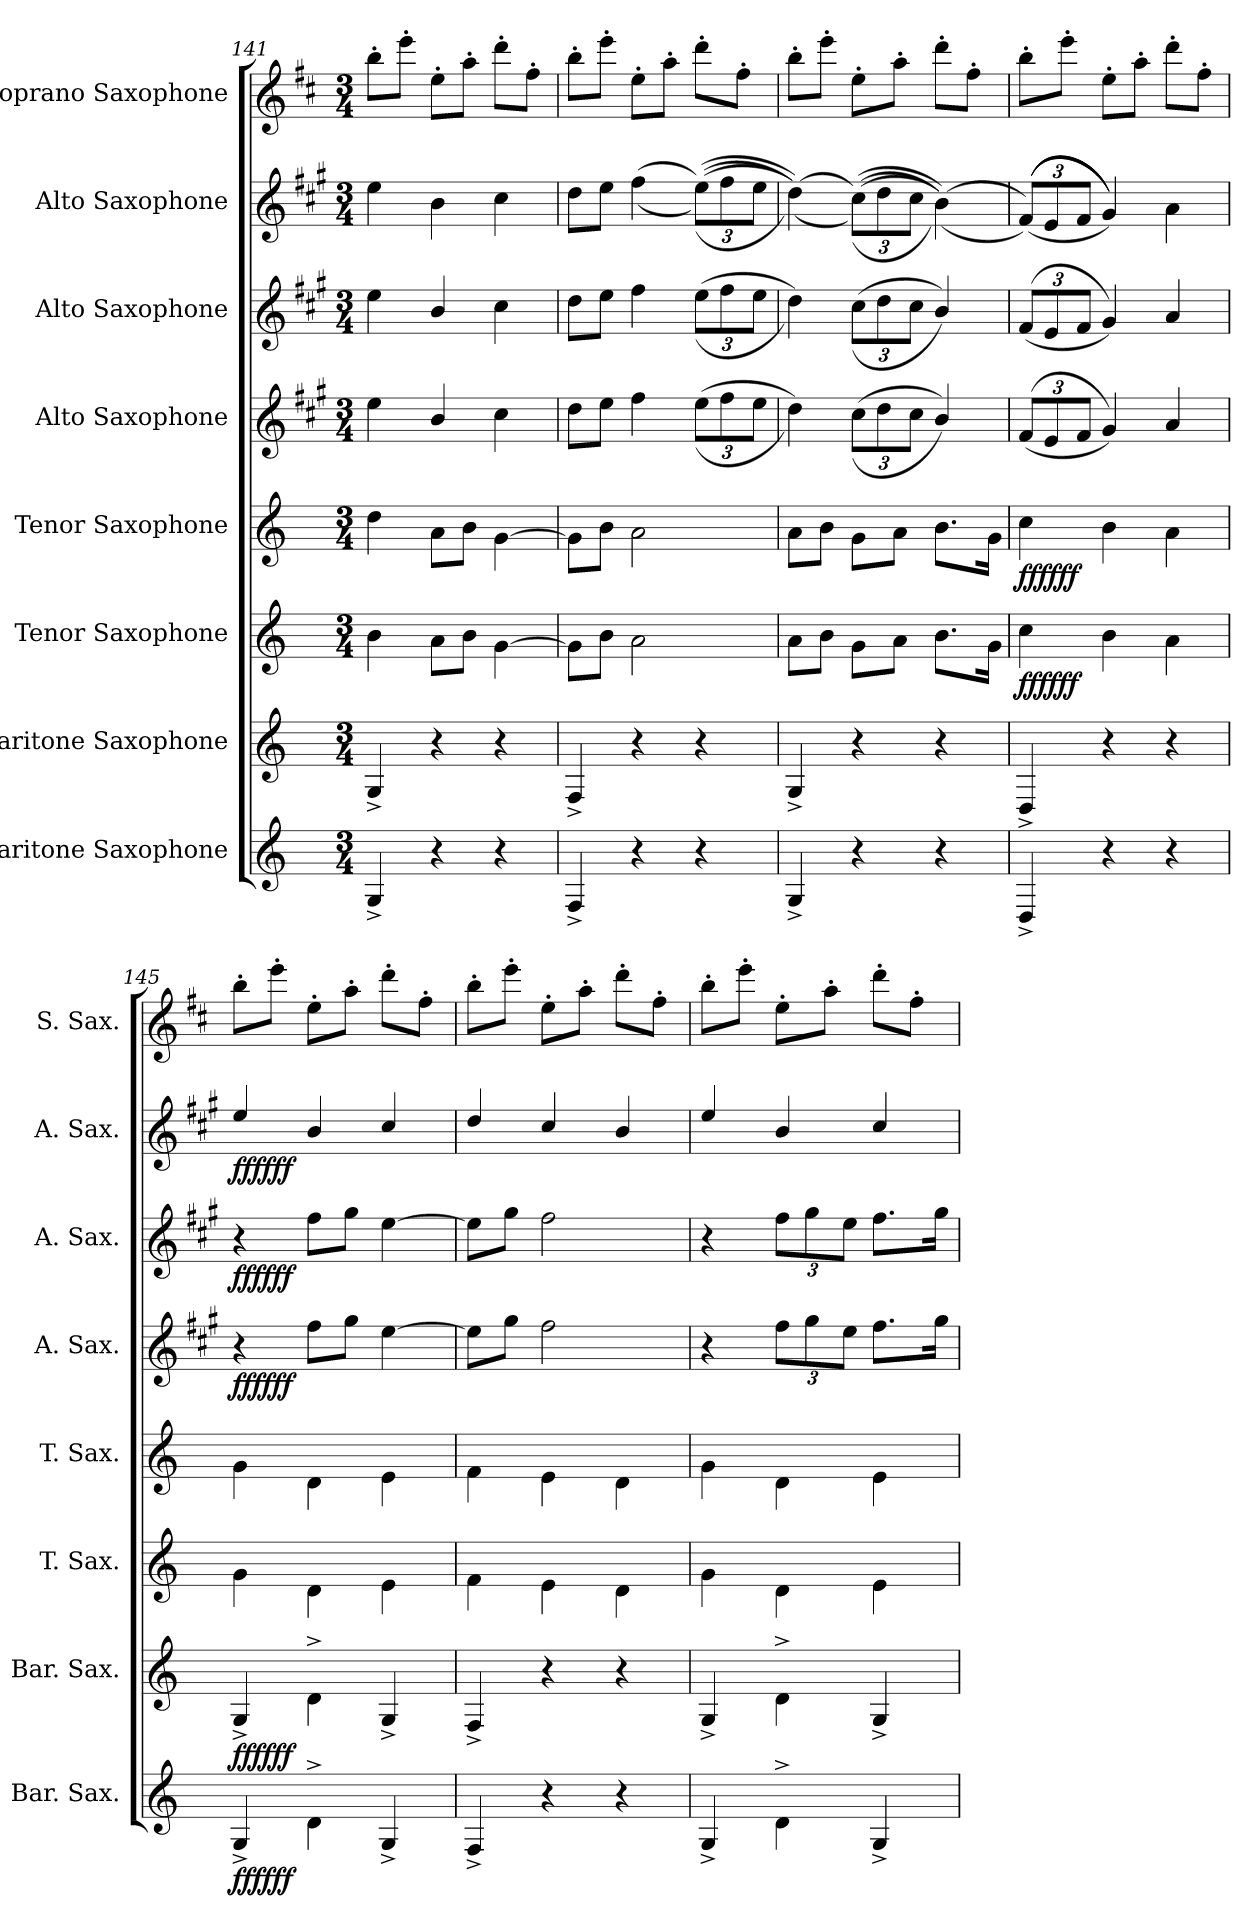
**kern	**dynam	**kern	**dynam	**kern	**dynam	**kern	**dynam	**kern	**dynam	**kern	**dynam	**kern	**dynam	**kern
*part8	*part8	*part7	*part7	*part6	*part6	*part5	*part5	*part4	*part4	*part3	*part3	*part2	*part2	*part1
*staff8	*staff8	*staff7	*staff7	*staff6	*staff6	*staff5	*staff5	*staff4	*staff4	*staff3	*staff3	*staff2	*staff2	*staff1
*I"Baritone Saxophone	*	*I"Baritone Saxophone	*	*I"Tenor Saxophone	*	*I"Tenor Saxophone	*	*I"Alto Saxophone	*	*I"Alto Saxophone	*	*I"Alto Saxophone	*	*I"Soprano Saxophone
*I'Bar. Sax.	*	*I'Bar. Sax.	*	*I'T. Sax.	*	*I'T. Sax.	*	*I'A. Sax.	*	*I'A. Sax.	*	*I'A. Sax.	*	*I'S. Sax.
*clefG2	*	*clefG2	*	*clefG2	*	*clefG2	*	*clefG2	*	*clefG2	*	*clefG2	*	*clefG2
*ITrd12c21	*	*ITrd12c21	*	*ITrd8c14	*	*ITrd8c14	*	*ITrd5c9	*	*ITrd5c9	*	*ITrd5c9	*	*ITrd1c2
*k[]	*	*k[]	*	*k[]	*	*k[]	*	*k[]	*	*k[]	*	*k[]	*	*k[]
*M3/4	*	*M3/4	*	*M3/4	*	*M3/4	*	*M3/4	*	*M3/4	*	*M3/4	*	*M3/4
=141	=141	=141	=141	=141	=141	=141	=141	=141	=141	=141	=141	=141	=141	=141
4GG^/	.	4GG^/	.	4B\	.	4d\	.	4g\	.	4g\	.	4g\	.	8aa'\L
.	.	.	.	.	.	.	.	.	.	.	.	.	.	8ddd'\J
4r	.	4r	.	8A\L	.	8A\L	.	4d/	.	4d/	.	4d\	.	8dd'\L
.	.	.	.	8B\J	.	8B\J	.	.	.	.	.	.	.	8gg'\J
4r	.	4r	.	[4G\	.	[4G\	.	4e\	.	4e\	.	4e\	.	8ccc'\L
.	.	.	.	.	.	.	.	.	.	.	.	.	.	8ee'\J
=142	=142	=142	=142	=142	=142	=142	=142	=142	=142	=142	=142	=142	=142	=142
4FF^/	.	4FF^/	.	8G\L]	.	8G\L]	.	8f\L	.	8f\L	.	8f\L	.	8aa'\L
.	.	.	.	8B\J	.	8B\J	.	8g\J	.	8g\J	.	8g\J	.	8ddd'\J
4r	.	4r	.	2A\	.	2A\	.	4a\	.	4a\	.	(>(>4a\	.	8dd'\L
.	.	.	.	.	.	.	.	.	.	.	.	.	.	8gg'\J
*	*	*	*	*	*	*	*	*Xbrackettup	*	*Xbrackettup	*	*Xbrackettup	*	*
4r	.	4r	.	.	.	.	.	(>(>12g\L	.	(>(>12g\L	.	(>(>(>(>12g\L))	.	8ccc'\L
.	.	.	.	.	.	.	.	12a\	.	12a\	.	12a\	.	.
.	.	.	.	.	.	.	.	.	.	.	.	.	.	8ee'\J
.	.	.	.	.	.	.	.	12g\J	.	12g\J	.	12g\J	.	.
=143	=143	=143	=143	=143	=143	=143	=143	=143	=143	=143	=143	=143	=143	=143
4GG^/	.	4GG^/	.	8A\L	.	8A\L	.	4f\))	.	4f\))	.	(>(>4f\))))	.	8aa'\L
.	.	.	.	8B\J	.	8B\J	.	.	.	.	.	.	.	8ddd'\J
4r	.	4r	.	8G\L	.	8G\L	.	(>(>12e\L	.	(>(>12e\L	.	(>(>(>(>12e\L))	.	8dd'\L
.	.	.	.	.	.	.	.	12f\	.	12f\	.	12f\	.	.
.	.	.	.	8A\J	.	8A\J	.	.	.	.	.	.	.	8gg'\J
.	.	.	.	.	.	.	.	12e\J	.	12e\J	.	12e\J	.	.
4r	.	4r	.	8.B\L	.	8.B\L	.	4d/))	.	4d/))	.	(>(>4d\))))	.	8ccc'\L
.	.	.	.	.	.	.	.	.	.	.	.	.	.	8ee'\J
.	.	.	.	16G\Jk	.	16G\Jk	.	.	.	.	.	.	.	.
!!LO:PB:g=z
=144	=144	=144	=144	=144	=144	=144	=144	=144	=144	=144	=144	=144	=144	=144
!	!	!	!	!	!LO:DY:b	!	!	!	!	!	!	!	!	!
!	!	!	!	!	!LO:DY:n=1:b	!	!LO:DY:b	!	!	!	!	!	!	!
!	!	!	!	!	!	!	!LO:DY:n=1:b	!	!	!	!	!	!	!
4DD^/	.	4DD^/	.	4c\	fff fff	4c\	fff fff	(>(>12A/L	.	(>(>12A/L	.	(>(>(>(>12A/L))	.	8aa'\L
.	.	.	.	.	.	.	.	12G/	.	12G/	.	12G/	.	.
.	.	.	.	.	.	.	.	.	.	.	.	.	.	8ddd'\J
.	.	.	.	.	.	.	.	12A/J	.	12A/J	.	12A/J	.	.
4r	.	4r	.	4B\	.	4B\	.	4B/))	.	4B/))	.	4B/))))	.	8dd'\L
.	.	.	.	.	.	.	.	.	.	.	.	.	.	8gg'\J
4r	.	4r	.	4A\	.	4A\	.	4c/	.	4c/	.	4c\	.	8ccc'\L
.	.	.	.	.	.	.	.	.	.	.	.	.	.	8ee'\J
=145	=145	=145	=145	=145	=145	=145	=145	=145	=145	=145	=145	=145	=145	=145
!	!LO:DY:b	!	!	!	!	!	!	!	!	!	!	!	!	!
!	!LO:DY:n=1:b	!	!LO:DY:b	!	!	!	!	!	!	!	!	!	!	!
!	!	!	!LO:DY:n=1:b	!	!	!	!	!	!LO:DY:b	!	!	!	!	!
!	!	!	!	!	!	!	!	!	!LO:DY:n=1:b	!	!LO:DY:b	!	!	!
!	!	!	!	!	!	!	!	!	!	!	!LO:DY:n=1:b	!	!LO:DY:b	!
!	!	!	!	!	!	!	!	!	!	!	!	!	!LO:DY:n=1:b	!
4GG^/	fff fff	4GG^/	fff fff	4G\	.	4G\	.	4r	fff fff	4r	fff fff	4g/	fff fff	8aa'\L
.	.	.	.	.	.	.	.	.	.	.	.	.	.	8ddd'\J
4D^\	.	4D^\	.	4D\	.	4D\	.	8a\L	.	8a\L	.	4d/	.	8dd'\L
.	.	.	.	.	.	.	.	8b\J	.	8b\J	.	.	.	8gg'\J
4GG^/	.	4GG^/	.	4E\	.	4E\	.	[4g\	.	[4g\	.	4e/	.	8ccc'\L
.	.	.	.	.	.	.	.	.	.	.	.	.	.	8ee'\J
=146	=146	=146	=146	=146	=146	=146	=146	=146	=146	=146	=146	=146	=146	=146
4FF^/	.	4FF^/	.	4F\	.	4F\	.	8g\L]	.	8g\L]	.	4f/	.	8aa'\L
.	.	.	.	.	.	.	.	8b\J	.	8b\J	.	.	.	8ddd'\J
4r	.	4r	.	4E\	.	4E\	.	2a\	.	2a\	.	4e/	.	8dd'\L
.	.	.	.	.	.	.	.	.	.	.	.	.	.	8gg'\J
4r	.	4r	.	4D\	.	4D\	.	.	.	.	.	4d/	.	8ccc'\L
.	.	.	.	.	.	.	.	.	.	.	.	.	.	8ee'\J
=147	=147	=147	=147	=147	=147	=147	=147	=147	=147	=147	=147	=147	=147	=147
4GG^/	.	4GG^/	.	4G\	.	4G\	.	4r	.	4r	.	4g/	.	8aa'\L
.	.	.	.	.	.	.	.	.	.	.	.	.	.	8ddd'\J
4D^\	.	4D^\	.	4D\	.	4D\	.	12a\L	.	12a\L	.	4d/	.	8dd'\L
.	.	.	.	.	.	.	.	12b\	.	12b\	.	.	.	.
.	.	.	.	.	.	.	.	.	.	.	.	.	.	8gg'\J
.	.	.	.	.	.	.	.	12g\J	.	12g\J	.	.	.	.
4GG^/	.	4GG^/	.	4E\	.	4E\	.	8.a\L	.	8.a\L	.	4e/	.	8ccc'\L
.	.	.	.	.	.	.	.	.	.	.	.	.	.	8ee'\J
.	.	.	.	.	.	.	.	16b\Jk	.	16b\Jk	.	.	.	.
=	=	=	=	=	=	=	=	=	=	=	=	=	=	=
*-	*-	*-	*-	*-	*-	*-	*-	*-	*-	*-	*-	*-	*-	*-
